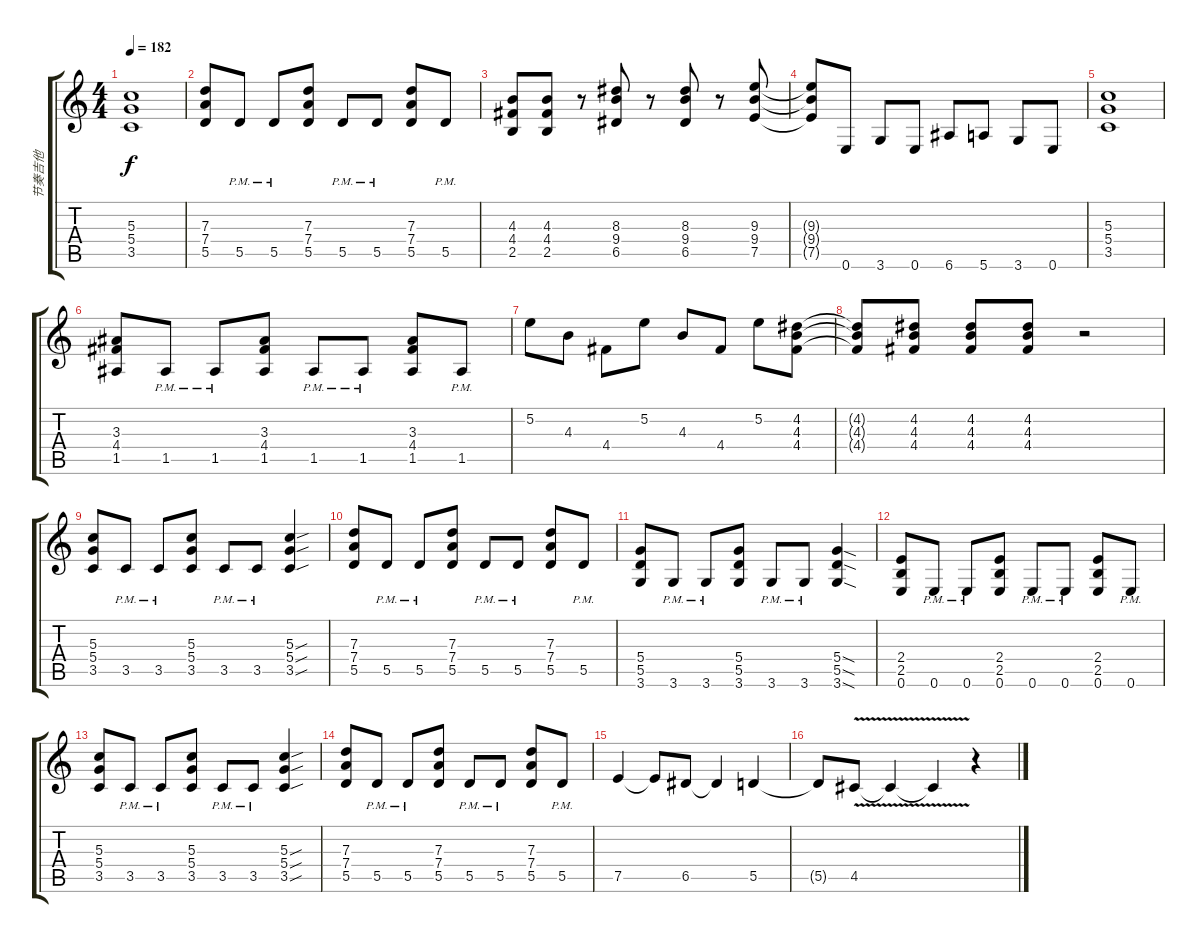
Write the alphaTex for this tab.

\track ("节奏吉他" "节奏吉他") {instrument overdrivenguitar}
\staff {score tabs}
\tuning (E4 B3 G3 D3 A2 E2) {hide}
\ts (4 4)
\tempo 182
\clef g2
\ks c
(5.3 5.4 3.5).1{dy f} |
(7.3 7.4 5.5).8 5.5{pm}.8 5.5{pm}.8 (7.3 7.4 5.5).8 5.5{pm}.8 5.5{pm}.8 (7.3 7.4 5.5).8 5.5{pm}.8 |
(4.3 4.4 2.5).8 (4.3 4.4 2.5).8 r.8 (8.3 9.4 6.5).8 r.8 (8.3 9.4 6.5).8 r.8 (9.3 9.4 7.5).8 |
(9.3{t} 9.4{t} 7.5{t}).8 0.6.8 3.6.8 0.6.8 6.6.8 5.6.8 3.6.8 0.6.8 |
(5.3 5.4 3.5).1 |
(3.3 4.4 1.5).8 1.5{pm}.8 1.5{pm}.8 (3.3 4.4 1.5).8 1.5{pm}.8 1.5{pm}.8 (3.3 4.4 1.5).8 1.5{pm}.8 |
5.2.8 4.3.8 4.4.8 5.2.8 4.3.8 4.4.8 5.2.8 (4.2 4.3 4.4).8 |
(4.2{t} 4.3{t} 4.4{t}).8 (4.2 4.3 4.4).8 (4.2 4.3 4.4).8 (4.2 4.3 4.4).8 r.2 |
(5.3 5.4 3.5).8 3.5{pm}.8 3.5{pm}.8 (5.3 5.4 3.5).8 3.5{pm}.8 3.5{pm}.8 (5.3{sou} 5.4{sou} 3.5{sou}).4 |
(7.3 7.4 5.5).8 5.5{pm}.8 5.5{pm}.8 (7.3 7.4 5.5).8 5.5{pm}.8 5.5{pm}.8 (7.3 7.4 5.5).8 5.5{pm}.8 |
(5.4 5.5 3.6).8 3.6{pm}.8 3.6{pm}.8 (5.4 5.5 3.6).8 3.6{pm}.8 3.6{pm}.8 (5.4{sod} 5.5{sod} 3.6{sod}).4 |
(2.4 2.5 0.6).8 0.6{pm}.8 0.6{pm}.8 (2.4 2.5 0.6).8 0.6{pm}.8 0.6{pm}.8 (2.4 2.5 0.6).8 0.6{pm}.8 |
(5.3 5.4 3.5).8 3.5{pm}.8 3.5{pm}.8 (5.3 5.4 3.5).8 3.5{pm}.8 3.5{pm}.8 (5.3{sou} 5.4{sou} 3.5{sou}).4 |
(7.3 7.4 5.5).8 5.5{pm}.8 5.5{pm}.8 (7.3 7.4 5.5).8 5.5{pm}.8 5.5{pm}.8 (7.3 7.4 5.5).8 5.5{pm}.8 |
7.5.4 7.5{t}.8 6.5.8 6.5{t}.4 5.5.4 |
5.5{t}.8 4.5{v}.8 4.5{v t}.4 4.5{v t}.4 r.4
